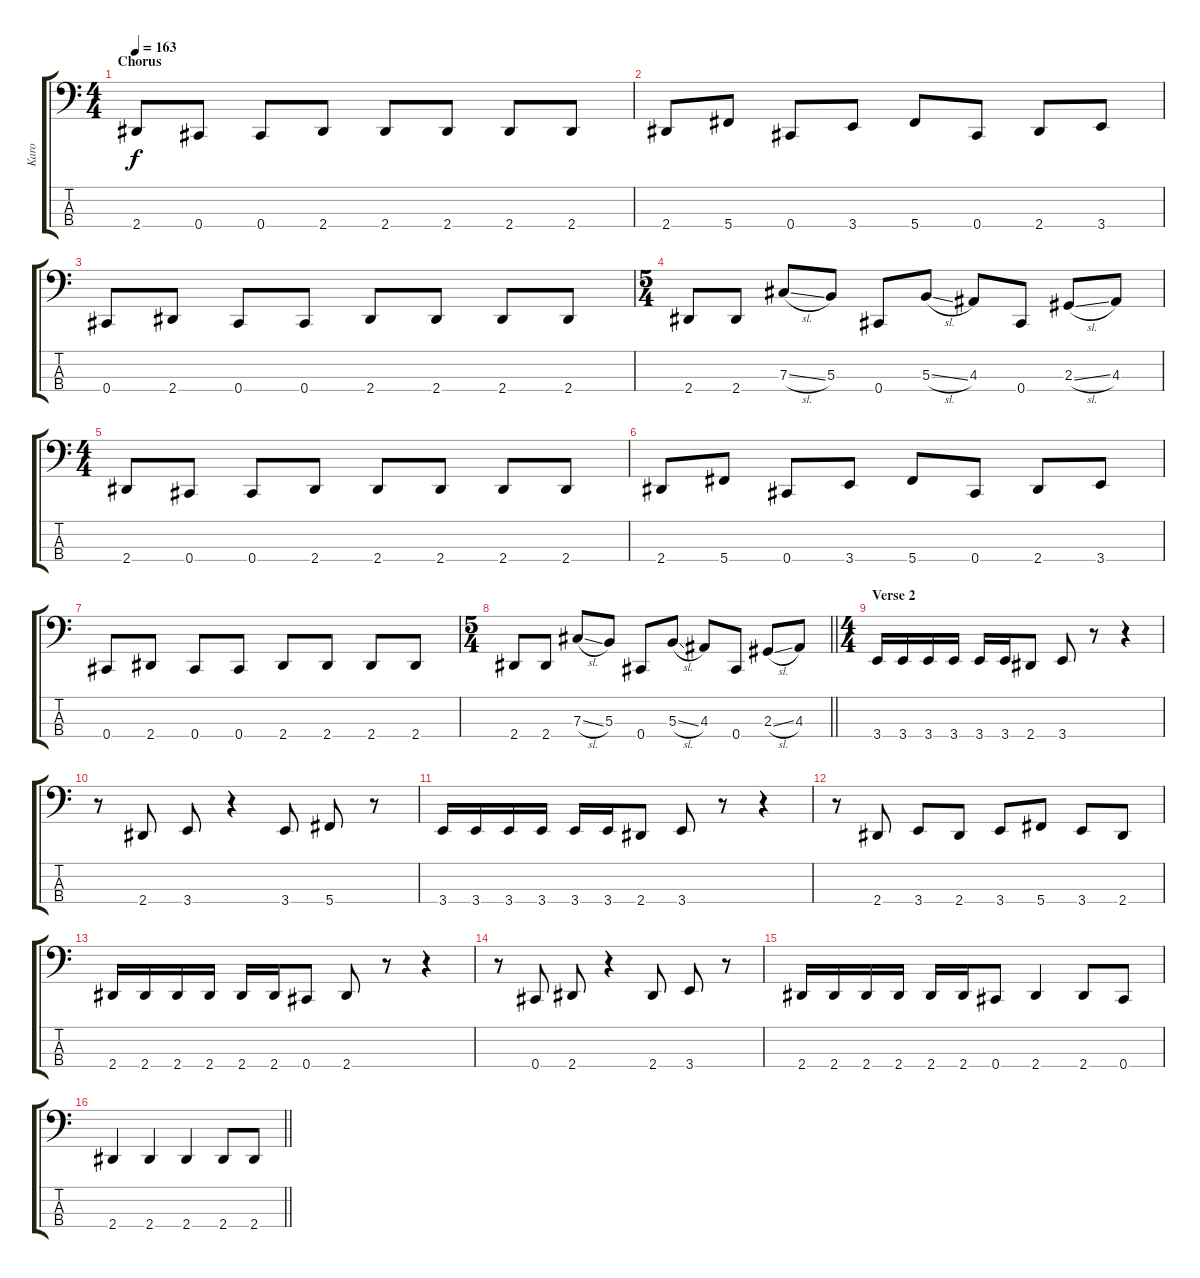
\track ("Karo" "Karo") {instrument electricbassfinger}
\staff {score tabs}
\tuning (E2 B1 Gb1 Db1) {hide}
\ts (4 4)
\section ("" "Chorus")
\tempo 163
\clef f4
\ks c
2.4.8{dy f} 0.4.8 0.4.8 2.4.8 2.4.8 2.4.8 2.4.8 2.4.8 |
2.4.8 5.4.8 0.4.8 3.4.8 5.4.8 0.4.8 2.4.8 3.4.8 |
0.4.8 2.4.8 0.4.8 0.4.8 2.4.8 2.4.8 2.4.8 2.4.8 |
\ts (5 4)
2.4.8 2.4.8 7.3{sl}.8 5.3.8 0.4.8 5.3{sl}.8 4.3.8 0.4.8 2.3{sl}.8 4.3.8 |
\ts (4 4)
2.4.8 0.4.8 0.4.8 2.4.8 2.4.8 2.4.8 2.4.8 2.4.8 |
2.4.8 5.4.8 0.4.8 3.4.8 5.4.8 0.4.8 2.4.8 3.4.8 |
0.4.8 2.4.8 0.4.8 0.4.8 2.4.8 2.4.8 2.4.8 2.4.8 |
\ts (5 4)
\barLineRight lightlight
2.4.8 2.4.8 7.3{sl}.8 5.3.8 0.4.8 5.3{sl}.8 4.3.8 0.4.8 2.3{sl}.8 4.3.8 |
\ts (4 4)
\section ("" "Verse 2")
3.4.16 3.4.16 3.4.16 3.4.16 3.4.16 3.4.16 2.4.8 3.4.8 r.8 r.4 |
r.8 2.4.8 3.4.8 r.4 3.4.8 5.4.8 r.8 |
3.4.16 3.4.16 3.4.16 3.4.16 3.4.16 3.4.16 2.4.8 3.4.8 r.8 r.4 |
r.8 2.4.8 3.4.8 2.4.8 3.4.8 5.4.8 3.4.8 2.4.8 |
2.4.16 2.4.16 2.4.16 2.4.16 2.4.16 2.4.16 0.4.8 2.4.8 r.8 r.4 |
r.8 0.4.8 2.4.8 r.4 2.4.8 3.4.8 r.8 |
2.4.16 2.4.16 2.4.16 2.4.16 2.4.16 2.4.16 0.4.8 2.4.4 2.4.8 0.4.8 |
\barLineRight lightlight
2.4.4 2.4.4 2.4.4 2.4.8 2.4.8
